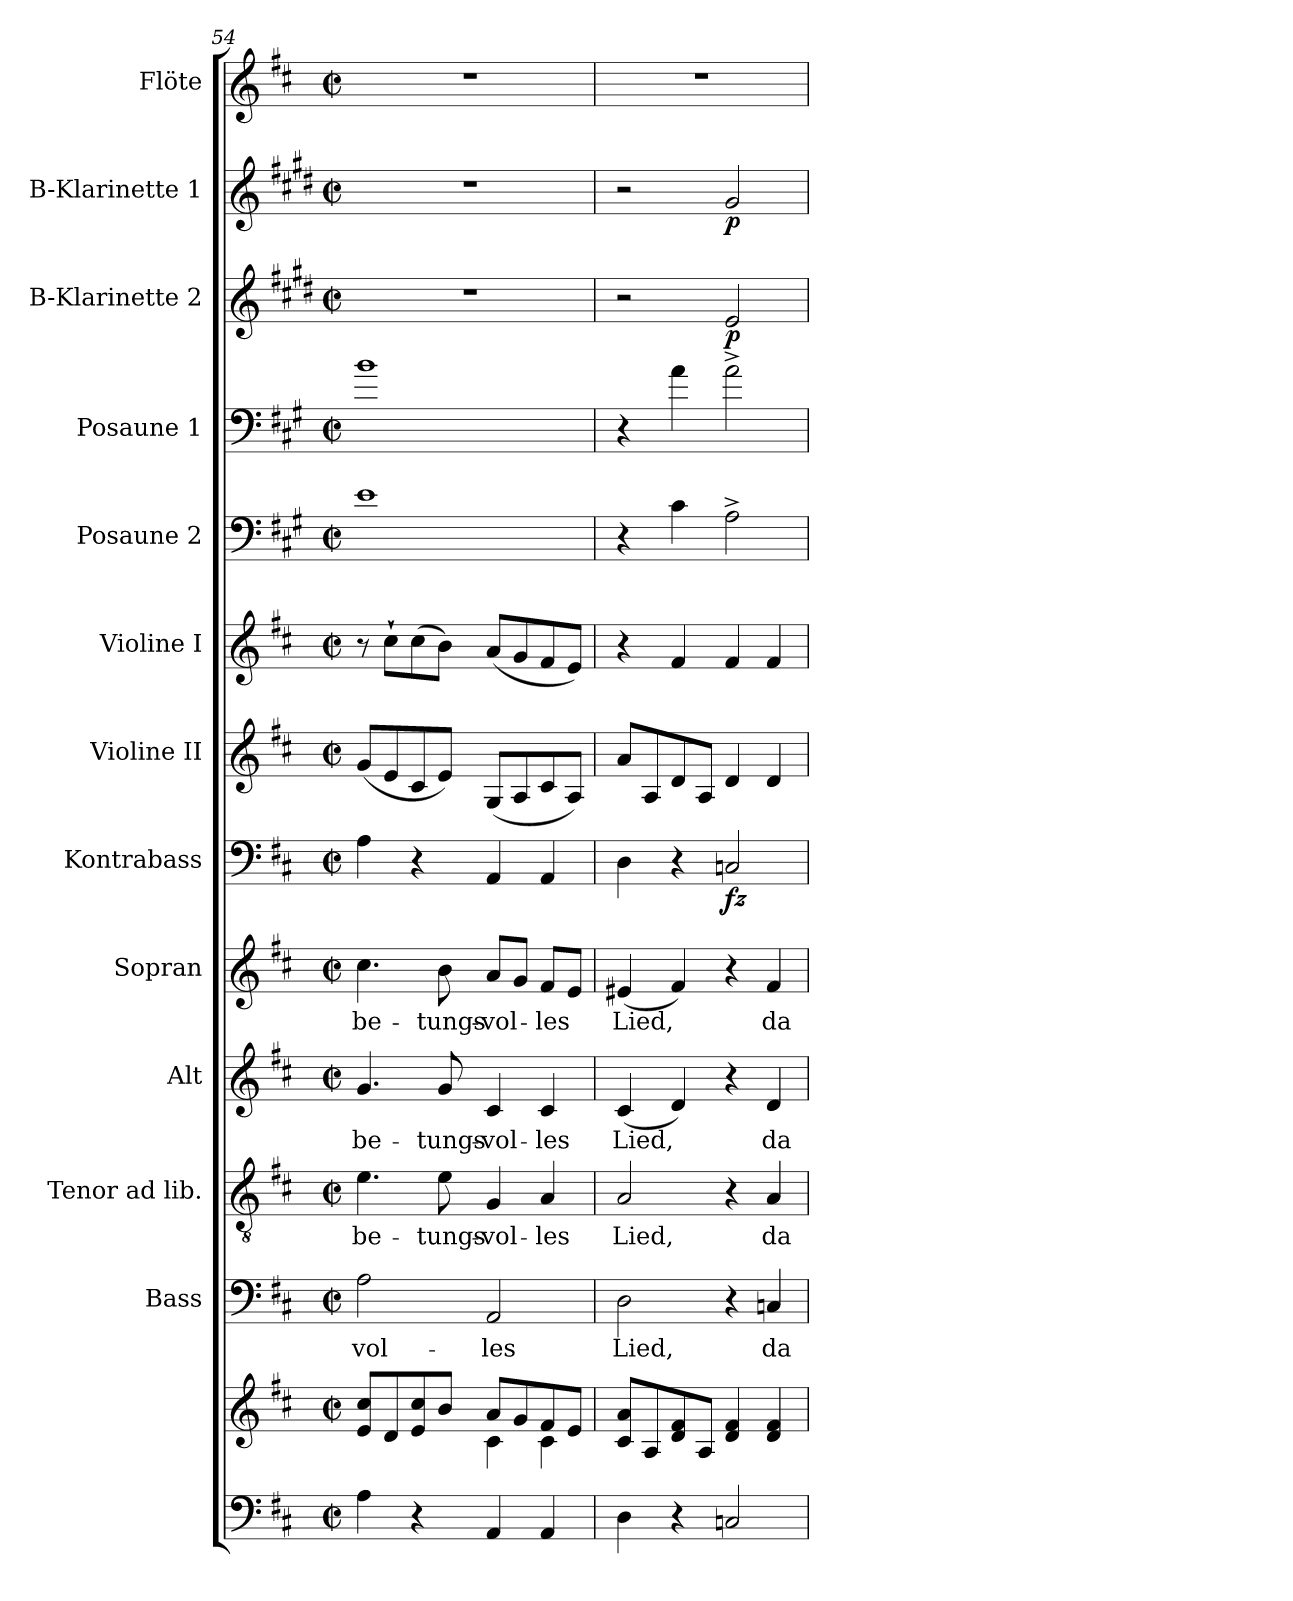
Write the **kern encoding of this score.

**kern	**kern	**kern	**text	**kern	**text	**kern	**text	**kern	**text	**kern	**dynam	**kern	**kern	**kern	**kern	**kern	**dynam	**kern	**dynam	**kern
*part13	*part13	*part12	*part12	*part11	*part11	*part10	*part10	*part9	*part9	*part8	*part8	*part7	*part6	*part5	*part4	*part3	*part3	*part2	*part2	*part1
*staff14	*staff13	*staff12	*staff12	*staff11	*staff11	*staff10	*staff10	*staff9	*staff9	*staff8	*staff8	*staff7	*staff6	*staff5	*staff4	*staff3	*staff3	*staff2	*staff2	*staff1
*	*	*I"Bass	*	*I"Tenor ad lib.	*	*I"Alt	*	*I"Sopran	*	*I"Kontrabass	*	*I"Violine II	*I"Violine I	*I"Posaune 2	*I"Posaune 1	*I"B-Klarinette 2	*	*I"B-Klarinette 1	*	*I"Flöte
*	*	*I'B.	*	*I'T.	*	*I'A.	*	*I'S.	*	*I'Kb.	*	*I'Vl. II	*I'Vl. I	*I'Pos 2	*I'Pos. 1	*I'B Kl. 2	*	*I'B Kl. 1	*	*I'Fl.
*clefF4	*clefG2	*clefF4	*	*clefGv2	*	*clefG2	*	*clefG2	*	*clefF4	*	*clefG2	*clefG2	*clefF4	*clefF4	*clefG2	*	*clefG2	*	*clefG2
*	*	*	*	*	*	*	*	*	*	*ITrd7c12	*	*	*	*ITrd4c7	*ITrd4c7	*ITrd1c2	*	*ITrd1c2	*	*
*k[f#c#]	*k[f#c#]	*k[f#c#]	*	*k[f#c#]	*	*k[f#c#]	*	*k[f#c#]	*	*k[f#c#]	*	*k[f#c#]	*k[f#c#]	*k[f#c#]	*k[f#c#]	*k[f#c#]	*	*k[f#c#]	*	*k[f#c#]
*D:	*D:	*D:	*	*D:	*	*D:	*	*D:	*	*D:	*	*D:	*D:	*D:	*D:	*D:	*	*D:	*	*D:
*M2/2	*M2/2	*M2/2	*	*M2/2	*	*M2/2	*	*M2/2	*	*M2/2	*	*M2/2	*M2/2	*M2/2	*M2/2	*M2/2	*	*M2/2	*	*M2/2
*met(c|)	*met(c|)	*met(c|)	*	*met(c|)	*	*met(c|)	*	*met(c|)	*	*met(c|)	*	*met(c|)	*met(c|)	*met(c|)	*met(c|)	*met(c|)	*	*met(c|)	*	*met(c|)
=54	=54	=54	=54	=54	=54	=54	=54	=54	=54	=54	=54	=54	=54	=54	=54	=54	=54	=54	=54	=54
*	*^	*	*	*	*	*	*	*	*	*	*	*	*	*	*	*	*	*	*	*
!	!	!	!	!LO:LY:b	!	!LO:LY:b	!	!LO:LY:b	!	!LO:LY:b	!	!	!	!	!	!	!	!	!	!	!
4A\	8e/ 8cc#/L	2ryy	2A\	-vol-	4.e\	-be-	4.g/	-be-	4.cc#\	-be-	4AA\	.	(<8g/L	8r	1A	1e	1r	.	1r	.	1r
.	8d/	.	.	.	.	.	.	.	.	.	.	.	8e/	8cc#`>\L	.	.	.	.	.	.	.
4r	8e/ 8cc#/	.	.	.	.	.	.	.	.	.	4r	.	8c#/	(>8cc#\	.	.	.	.	.	.	.
!	!	!	!	!	!	!LO:LY:b	!	!LO:LY:b	!	!LO:LY:b	!	!	!	!	!	!	!	!	!	!	!
.	8b/J	.	.	.	8e\	-tungs-	8g/	-tungs-	8b\	-tungs-	.	.	8e/J)	8b\J)	.	.	.	.	.	.	.
!	!	!	!	!LO:LY:b	!	!LO:LY:b	!	!LO:LY:b	!	!LO:LY:b	!	!	!	!	!	!	!	!	!	!	!
4AA/	8a/L	4c#\	2AA/	-les	4G/	-vol-	4c#/	-vol-	8a/L	-vol-	4AAA/	.	(<8G/L	(<8a/L	.	.	.	.	.	.	.
.	8g/	.	.	.	.	.	.	.	8g/J	.	.	.	8A/	8g/	.	.	.	.	.	.	.
!	!	!	!	!	!	!LO:LY:b	!	!LO:LY:b	!	!LO:LY:b	!	!	!	!	!	!	!	!	!	!	!
4AA/	8f#/	4c#\	.	.	4A/	-les	4c#/	-les	8f#/L	-les	4AAA/	.	8c#/	8f#/	.	.	.	.	.	.	.
.	8e/J	.	.	.	.	.	.	.	8e/J	.	.	.	8A/J)	8e/J)	.	.	.	.	.	.	.
*	*v	*v	*	*	*	*	*	*	*	*	*	*	*	*	*	*	*	*	*	*	*
=55	=55	=55	=55	=55	=55	=55	=55	=55	=55	=55	=55	=55	=55	=55	=55	=55	=55	=55	=55	=55
!	!	!	!LO:LY:b	!	!LO:LY:b	!	!LO:LY:b	!	!LO:LY:b	!	!	!	!	!	!	!	!	!	!	!
4D\	8c#/ 8a/L	2D\	Lied,	2A/	Lied,	(<4c#/	Lied,	(<4e#X/	Lied,	4DD\	.	8a/L	4r	4r	4r	2r	.	2r	.	1r
.	8A/	.	.	.	.	.	.	.	.	.	.	8A/	.	.	.	.	.	.	.	.
4r	8d/ 8f#/	.	.	.	.	4d/)	.	4f#/)	.	4r	.	8d/	4f#/	4F#\	4d\	.	.	.	.	.
.	8A/J	.	.	.	.	.	.	.	.	.	.	8A/J	.	.	.	.	.	.	.	.
!	!	!	!	!	!	!	!	!	!	!	!LO:DY:b	!	!	!	!	!	!LO:DY:b	!	!LO:DY:b	!
2Cn/	4d/ 4f#/	4r	.	4r	.	4r	.	4r	.	2CCn/	fz	4d/	4f#/	2D^>\	2d^>\	2d/	p	2f#/	p	.
!	!	!	!LO:LY:b	!	!LO:LY:b	!	!LO:LY:b	!	!LO:LY:b	!	!	!	!	!	!	!	!	!	!	!
.	4d/ 4f#/	4Cn/	da	4A/	da	4d/	da	4f#/	da	.	.	4d/	4f#/	.	.	.	.	.	.	.
=	=	=	=	=	=	=	=	=	=	=	=	=	=	=	=	=	=	=	=	=
*-	*-	*-	*-	*-	*-	*-	*-	*-	*-	*-	*-	*-	*-	*-	*-	*-	*-	*-	*-	*-
